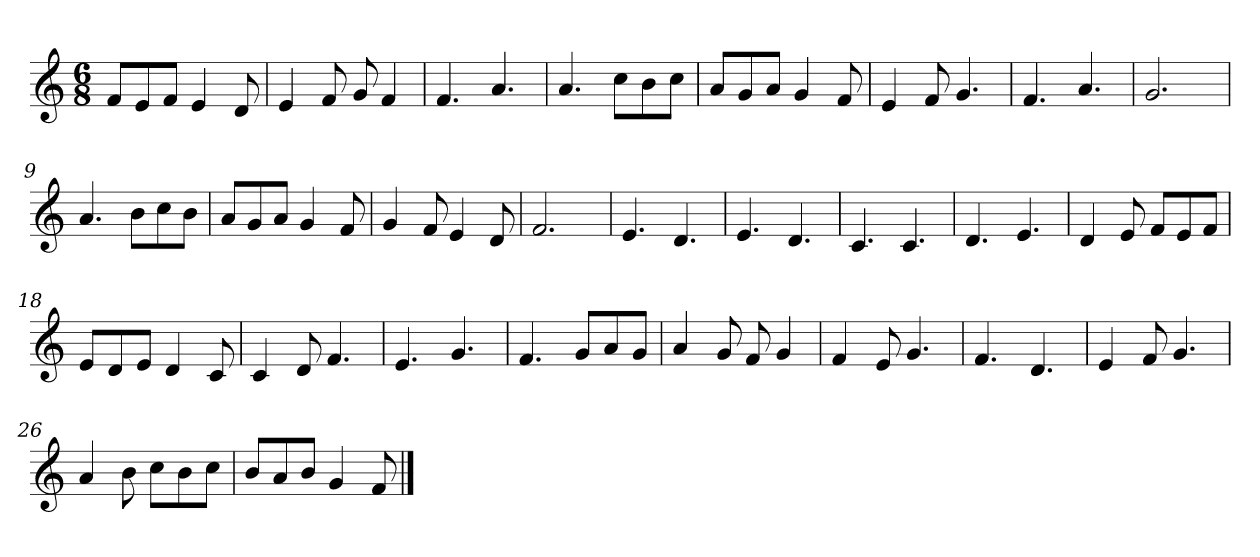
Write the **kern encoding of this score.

**kern
*part1
*staff1
*clefG2
*k[]
*C:
*M6/8
=1
8f/L
8e/
8f/J
4e/
8d/
=2
4e/
8f/
8g/
4f/
=3
4.f/
4.a/
=4
4.a/
8cc\L
8b\
8cc\J
=5
8a/L
8g/
8a/J
4g/
8f/
=6
4e/
8f/
4.g/
=7
4.f/
4.a/
!!LO:LB:g=z
=8
2.g/
=9
4.a/
8b\L
8cc\
8b\J
=10
8a/L
8g/
8a/J
4g/
8f/
=11
4g/
8f/
4e/
8d/
=12
2.f/
=13
4.e/
4.d/
=14
4.e/
4.d/
=15
4.c/
4.c/
=16
4.d/
4.e/
!!LO:LB:g=z
=17
4d/
8e/
8f/L
8e/
8f/J
=18
8e/L
8d/
8e/J
4d/
8c/
=19
4c/
8d/
4.f/
=20
4.e/
4.g/
=21
4.f/
8g/L
8a/
8g/J
=22
4a/
8g/
8f/
4g/
=23
4f/
8e/
4.g/
=24
4.f/
4.d/
!!LO:LB:g=z
=25
4e/
8f/
4.g/
=26
4a/
8b\
8cc\L
8b\
8cc\J
=27
8b/L
8a/
8b/J
4g/
8f/
==
*-
